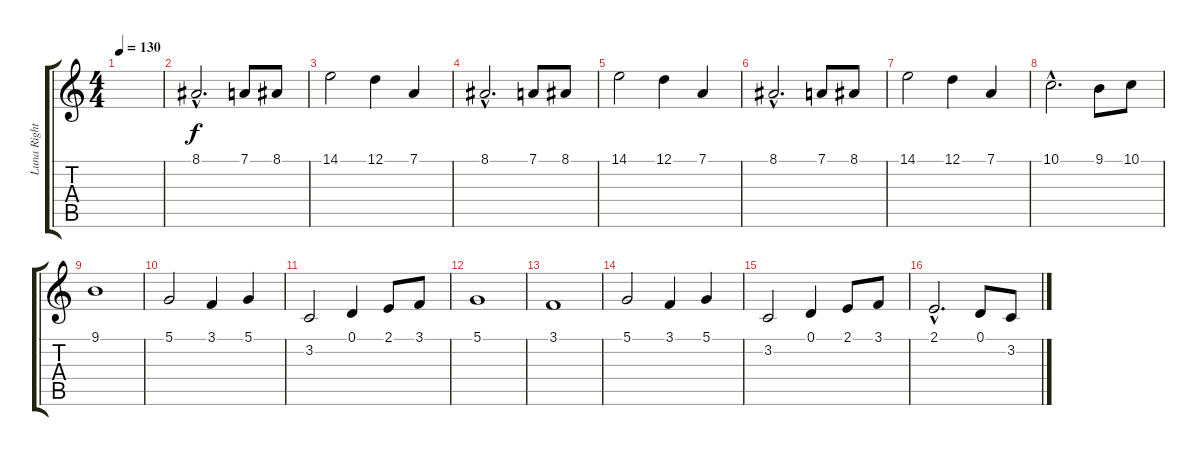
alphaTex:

\track ("Luna Right" "Luna Right") {instrument choiraahs}
\staff {score tabs}
\tuning (D4 A3 F3 C3 G2 D2) {hide}
\ts (4 4)
\tempo 130
\clef g2
\ks c
|
8.1{hac}.2{d} 7.1.8 8.1.8 |
14.1.2 12.1.4 7.1.4 |
8.1{hac}.2{d} 7.1.8 8.1.8 |
14.1.2 12.1.4 7.1.4 |
8.1{hac}.2{d} 7.1.8 8.1.8 |
14.1.2 12.1.4 7.1.4 |
10.1{hac}.2{d} 9.1.8 10.1.8 |
9.1.1 |
\section ("" "")
5.1.2 3.1.4 5.1.4 |
3.2.2 0.1.4 2.1.8 3.1.8 |
5.1.1 |
3.1.1 |
5.1.2 3.1.4 5.1.4 |
3.2.2 0.1.4 2.1.8 3.1.8 |
2.1{hac}.2{d} 0.1.8 3.2.8
